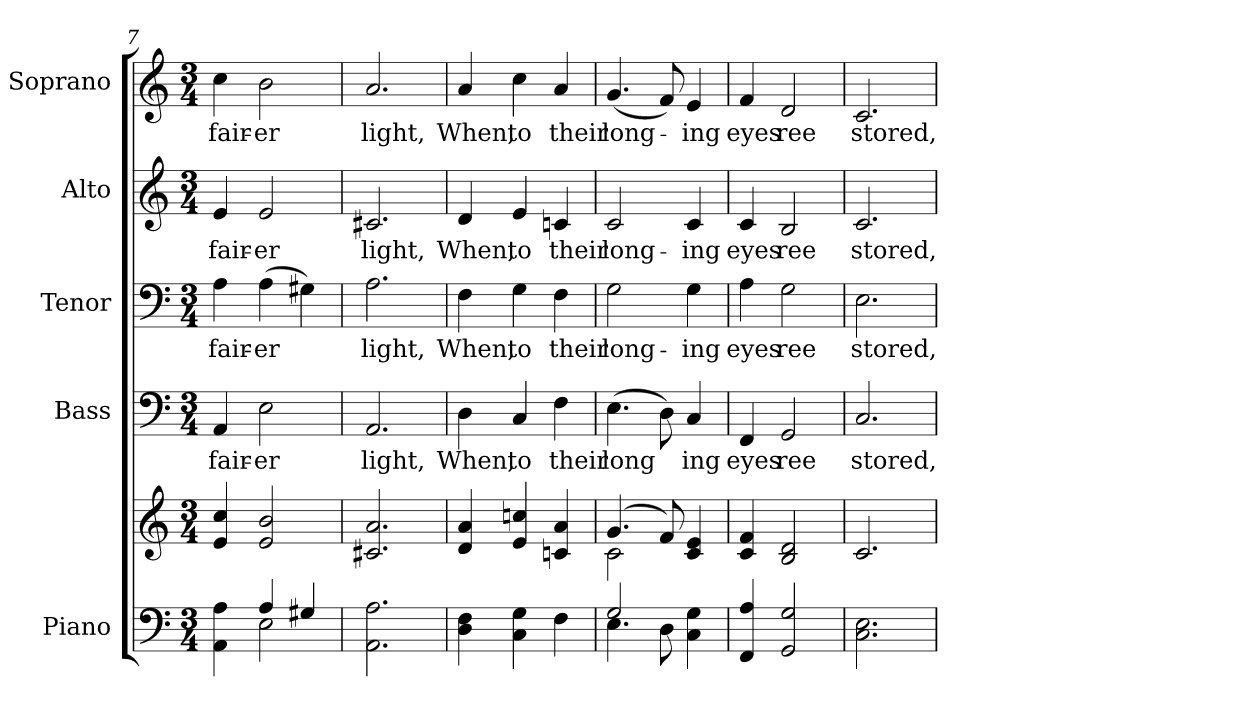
**kern	**kern	**kern	**text	**kern	**text	**kern	**text	**kern	**text
*part5	*part5	*part4	*part4	*part3	*part3	*part2	*part2	*part1	*part1
*staff6	*staff5	*staff4	*staff4	*staff3	*staff3	*staff2	*staff2	*staff1	*staff1
*I"Piano	*	*I"Bass	*	*I"Tenor	*	*I"Alto	*	*I"Soprano	*
*I'Pno.	*	*I'B.	*	*I'T.	*	*I'A.	*	*I'S.	*
!!LO:PB:g=z
*clefF4	*clefG2	*clefF4	*	*clefF4	*	*clefG2	*	*clefG2	*
*k[]	*k[]	*k[]	*	*k[]	*	*k[]	*	*k[]	*
*C:	*C:	*C:	*	*C:	*	*C:	*	*C:	*
*M3/4	*M3/4	*M3/4	*	*M3/4	*	*M3/4	*	*M3/4	*
=7	=7	=7	=7	=7	=7	=7	=7	=7	=7
*^	*	*	*	*	*	*	*	*	*
!	!	!	!	!LO:LY:b:color=#000000	!	!	!	!	!	!
!	!	!	!	!	!	!LO:LY:b:color=#000000	!	!	!	!
!	!	!	!	!	!	!	!	!LO:LY:b:color=#000000	!	!
!	!	!	!	!	!	!	!	!	!	!LO:LY:b:color=#000000
4AAi\ 4Ai	4ryy	4ei/ 4cci	4AAi/	fair-	4Ai\	fair-	4ei/	fair-	4cci\	fair-
!	!	!	!	!LO:LY:b:color=#000000	!	!	!	!	!	!
!	!	!	!	!	!	!LO:LY:b:color=#000000	!	!	!	!
!	!	!	!	!	!	!	!	!LO:LY:b:color=#000000	!	!
!	!	!	!	!	!	!	!	!	!	!LO:LY:b:color=#000000
4Ai/	2Ei\	2ei/ 2bi	2Ei\	-er	(4Ai\	-er	2ei/	-er	2bi\	-er
4G#Xi/	.	.	.	.	4G#Xi\)	.	.	.	.	.
*v	*v	*	*	*	*	*	*	*	*	*
=8	=8	=8	=8	=8	=8	=8	=8	=8	=8
!	!	!	!LO:LY:b:color=#000000	!	!	!	!	!	!
!	!	!	!	!	!LO:LY:b:color=#000000	!	!	!	!
!	!	!	!	!	!	!	!LO:LY:b:color=#000000	!	!
!	!	!	!	!	!	!	!	!	!LO:LY:b:color=#000000
2.AAi\ 2.Ai	2.c#Xi/ 2.ai	2.AAi/	light,	2.Ai\	light,	2.c#Xi/	light,	2.ai/	light,
=9	=9	=9	=9	=9	=9	=9	=9	=9	=9
!	!	!	!LO:LY:b:color=#000000	!	!	!	!	!	!
!	!	!	!	!	!LO:LY:b:color=#000000	!	!	!	!
!	!	!	!	!	!	!	!LO:LY:b:color=#000000	!	!
!	!	!	!	!	!	!	!	!	!LO:LY:b:color=#000000
4Di\ 4Fi	4di/ 4ai	4Di\	When,	4Fi\	When,	4di/	When,	4ai/	When,
!	!	!	!LO:LY:b:color=#000000	!	!	!	!	!	!
!	!	!	!	!	!LO:LY:b:color=#000000	!	!	!	!
!	!	!	!	!	!	!	!LO:LY:b:color=#000000	!	!
!	!	!	!	!	!	!	!	!	!LO:LY:b:color=#000000
4Ci\ 4Gi	4ei/ 4ccni	4Ci/	to	4Gi\	to	4ei/	to	4cci\	to
!	!	!	!LO:LY:b:color=#000000	!	!	!	!	!	!
!	!	!	!	!	!LO:LY:b:color=#000000	!	!	!	!
!	!	!	!	!	!	!	!LO:LY:b:color=#000000	!	!
!	!	!	!	!	!	!	!	!	!LO:LY:b:color=#000000
4Fi\	4cni/ 4ai	4Fi\	their	4Fi\	their	4cni/	their	4ai/	their
!!LO:PB:g=z
=10	=10	=10	=10	=10	=10	=10	=10	=10	=10
*^	*^	*	*	*	*	*	*	*	*
!	!	!	!	!	!LO:LY:b:color=#000000	!	!	!	!	!	!
!	!	!	!	!	!	!	!LO:LY:b:color=#000000	!	!	!	!
!	!	!	!	!	!	!	!	!	!LO:LY:b:color=#000000	!	!
!	!	!	!	!	!	!	!	!	!	!	!LO:LY:b:color=#000000
2Gi/	4.Ei\	(4.gi/	2ci\	(4.Ei\	long	2Gi\	long-	2ci/	long-	(4.gi/	long-
.	8Di\	8fi/)	.	8Di\)	.	.	.	.	.	8fi/)	.
!	!	!	!	!	!LO:LY:b:color=#000000	!	!	!	!	!	!
!	!	!	!	!	!	!	!LO:LY:b:color=#000000	!	!	!	!
!	!	!	!	!	!	!	!	!	!LO:LY:b:color=#000000	!	!
!	!	!	!	!	!	!	!	!	!	!	!LO:LY:b:color=#000000
4Ci\ 4Gi	4ryy	4ci/ 4ei	4ryy	4Ci/	ing	4Gi\	-ing	4ci/	-ing	4ei/	-ing
*v	*v	*	*	*	*	*	*	*	*	*	*
*	*v	*v	*	*	*	*	*	*	*	*
=11	=11	=11	=11	=11	=11	=11	=11	=11	=11
*^	*^	*	*	*	*	*	*	*	*
!	!	!	!	!	!LO:LY:b:color=#000000	!	!	!	!	!	!
*v	*v	*	*	*	*	*	*	*	*	*	*
*	*v	*v	*	*	*	*	*	*	*	*
*^	*^	*	*	*	*	*	*	*	*
!	!	!	!	!	!	!	!LO:LY:b:color=#000000	!	!	!	!
*v	*v	*	*	*	*	*	*	*	*	*	*
*	*v	*v	*	*	*	*	*	*	*	*
*^	*^	*	*	*	*	*	*	*	*
!	!	!	!	!	!	!	!	!	!LO:LY:b:color=#000000	!	!
*v	*v	*	*	*	*	*	*	*	*	*	*
*	*v	*v	*	*	*	*	*	*	*	*
*^	*^	*	*	*	*	*	*	*	*
!	!	!	!	!	!	!	!	!	!	!	!LO:LY:b:color=#000000
*v	*v	*	*	*	*	*	*	*	*	*	*
*	*v	*v	*	*	*	*	*	*	*	*
4FFi/ 4Ai	4ci/ 4fi	4FFi/	eyes	4Ai\	eyes	4ci/	eyes	4fi/	eyes
!	!	!	!LO:LY:b:color=#000000	!	!	!	!	!	!
!	!	!	!	!	!LO:LY:b:color=#000000	!	!	!	!
!	!	!	!	!	!	!	!LO:LY:b:color=#000000	!	!
!	!	!	!	!	!	!	!	!	!LO:LY:b:color=#000000
2GGi/ 2Gi	2Bi/ 2di	2GGi/	ree	2Gi\	ree	2Bi/	ree	2di/	ree
=12	=12	=12	=12	=12	=12	=12	=12	=12	=12
!	!	!	!LO:LY:b:color=#000000	!	!	!	!	!	!
!	!	!	!	!	!LO:LY:b:color=#000000	!	!	!	!
!	!	!	!	!	!	!	!LO:LY:b:color=#000000	!	!
!	!	!	!	!	!	!	!	!	!LO:LY:b:color=#000000
2.Ci\ 2.Ei	2.ci/	2.Ci/	stored,	2.Ei\	stored,	2.ci/	stored,	2.ci/	stored,
=	=	=	=	=	=	=	=	=	=
*-	*-	*-	*-	*-	*-	*-	*-	*-	*-
